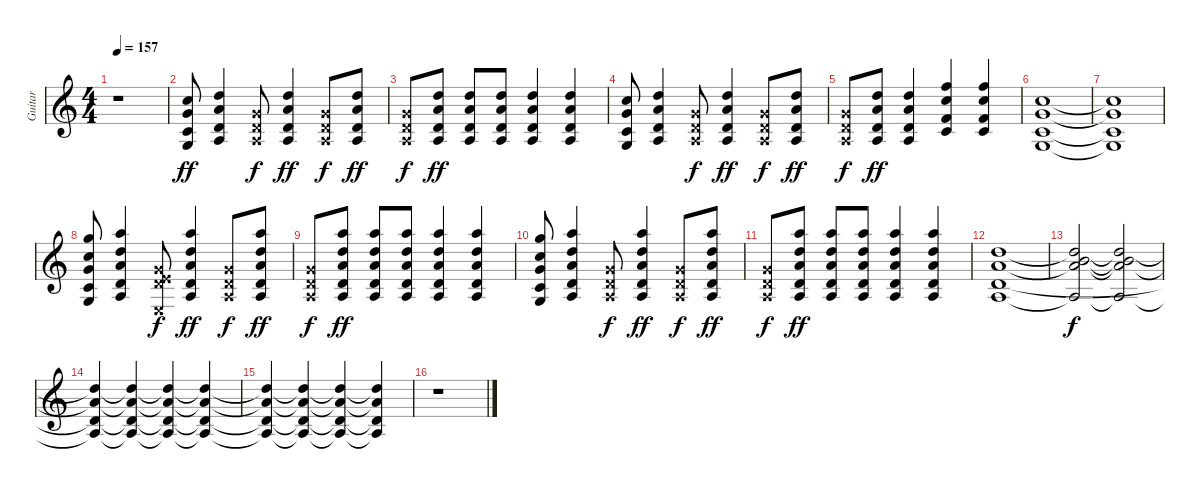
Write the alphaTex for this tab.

\track ("Guitar" "Guitar") {instrument distortionguitar}
\staff {score}
\tuning (E4 B3 G3 D3 A2 E2) {hide}
\ts (4 4)
\tempo 157
\clef g2
\ks c
r.1{dy ff instrument distortionguitar} |
(5.3 5.4 3.5 3.6).8 (3.2 2.3 0.4 0.5).4 (0.3{x} 0.4{x} 0.5{x}).8{dy f} (3.2 2.3 0.4 0.5).4{dy ff} (0.3{x} 0.4{x} 0.5{x}).8{dy f} (3.2 2.3 0.4 0.5).8{dy ff} |
(0.3{x} 0.4{x} 0.5{x}).8{dy f} (3.2 2.3 0.4 0.5).8{dy ff} (3.2 2.3 0.4 0.5).8 (3.2 2.3 0.4 0.5).8 (3.2 2.3 0.4 0.5).4 (3.2 2.3 0.4 0.5).4 |
(1.2 0.3 3.5 3.6).8 (3.2 2.3 0.4 0.5).4 (0.3{x} 0.4{x} 0.5{x}).8{dy f} (3.2 2.3 0.4 0.5).4{dy ff} (0.3{x} 0.4{x} 0.5{x}).8{dy f} (3.2 2.3 0.4 0.5).8{dy ff} |
(0.3{x} 0.4{x} 0.5{x}).8{dy f} (3.2 2.3 0.4 0.5).8{dy ff} (3.2 2.3 0.4 0.5).4 (1.1 1.2 3.4 3.5).4 (1.1 1.2 3.4 3.5).4 |
(1.2 0.3 3.5 3.6).1 |
(1.2{t} 0.3{t} 3.5{t} 3.6{t}).1 |
(3.1 1.2 0.3 3.5 3.6).8 (5.1 3.2 2.3 0.4 0.5).4 (0.3{x} 0.4{x} 7.5{x} 0.6{x}).8{dy f} (5.1 7.3 7.4 5.5 5.6).4{dy ff} (0.3{x} 0.4{x} 0.5{x}).8{dy f} (5.1 7.3 7.4 5.5 5.6).8{dy ff} |
(0.3{x} 0.4{x} 0.5{x}).8{dy f} (5.1 7.3 7.4 5.5 5.6).8{dy ff} (5.1 7.3 7.4 5.5 5.6).8 (5.1 7.3 7.4 5.5 5.6).8 (5.1 7.3 7.4 5.5 5.6).4 (5.1 7.3 7.4 5.5 5.6).4 |
(3.1 5.3 5.4 3.5 3.6).8 (5.1 7.3 7.4 5.5 5.6).4 (0.3{x} 0.4{x} 0.5{x}).8{dy f} (5.1 7.3 7.4 5.5 5.6).4{dy ff} (0.3{x} 0.4{x} 0.5{x}).8{dy f} (5.1 7.3 7.4 5.5 5.6).8{dy ff} |
(0.3{x} 0.4{x} 0.5{x}).8{dy f} (5.1 7.3 7.4 5.5 5.6).8{dy ff} (5.1 7.3 7.4 5.5 5.6).8 (5.1 7.3 7.4 5.5 5.6).8 (5.1 7.3 7.4 5.5 5.6).4 (5.1 7.3 7.4 5.5 5.6).4 |
(7.3 7.4 5.5 5.6).1 |
(0.2 7.3{t} 7.4{t} 5.6{t}).2{dy f} (0.2{t} 7.3{t} 7.4{t} 5.6{t}).2{volume 12} |
(7.3{t} 7.4{t} 5.5{t} 5.6{t}).4{volume 10} (7.3{t} 7.4{t} 5.5{t} 5.6{t}).4 (7.3{t} 7.4{t} 5.5{t} 5.6{t}).4{volume 8} (7.3{t} 7.4{t} 5.5{t} 5.6{t}).4 |
(7.3{t} 7.4{t} 5.5{t} 5.6{t}).4{volume 7} (7.3{t} 7.4{t} 5.5{t} 5.6{t}).4 (7.3{t} 7.4{t} 5.5{t} 5.6{t}).4{volume 4} (7.3{t} 7.4{t} 5.5{t} 5.6{t}).4 |
r.1
